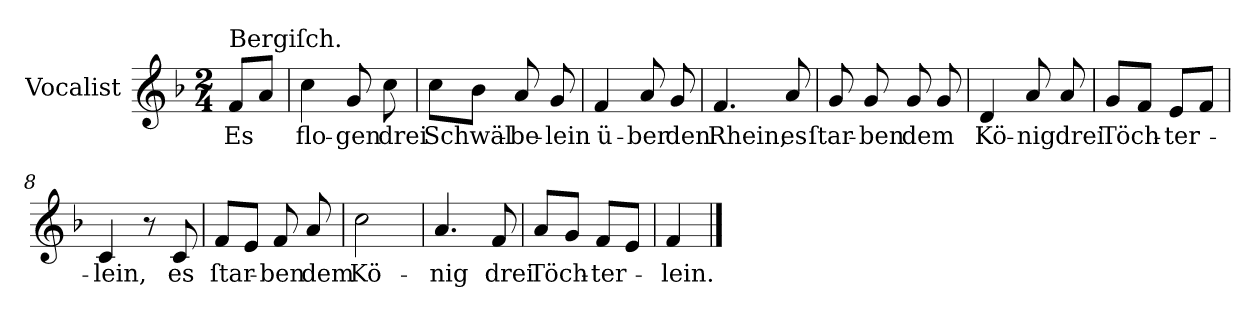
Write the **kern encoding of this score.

**kern	**text
*part1	*part1
*staff1	*staff1
*I"Vocalist	*
*k[b-]	*
*F:	*
*M2/4	*
=	=
!LO:TX:a:t=Bergiſch.	!
8fL	Es
8aJ	.
=1	=1
4cc	flo-
8g	-gen
8cc	drei
=2	=2
8ccL	Schwäl-
8b-J	.
8a	-be-
8g	-lein
=3	=3
4f	ü-
8a	-ber
8g	den
=4	=4
4.f	Rhein,
8a	es
=5	=5
8g	ſtar-
8g	-ben
8g	dem
8g	.
=6	=6
4d	Kö-
8a	-nig
8a	drei
=7	=7
8gL	Töch-
8fJ	.
8eL	-ter-
8fJ	.
=8	=8
4c	-lein,
8r	.
8c	es
=9	=9
8fL	ſtar-
8eJ	.
8f	-ben
8a	dem
=10	=10
2cc	Kö-
=11	=11
4.a	-nig
8f	drei
=12	=12
8aL	Töch-
8gJ	.
8fL	-ter-
8eJ	.
=13	=13
4f	-lein.
==	==
*-	*-
